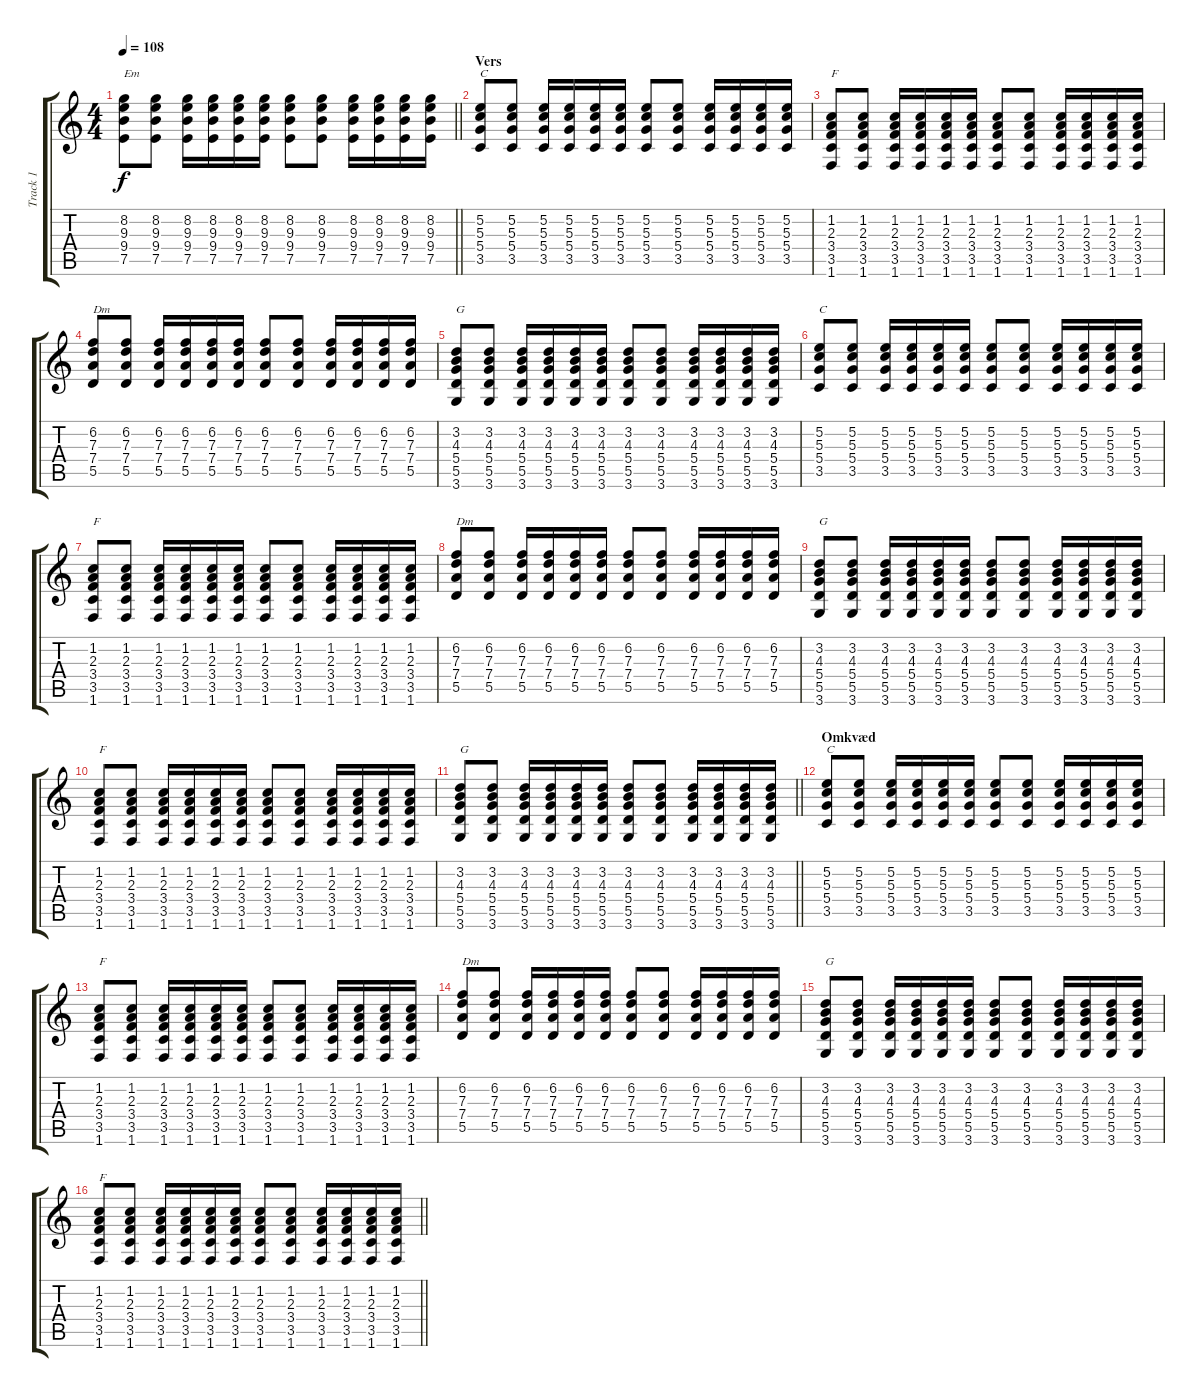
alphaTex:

\track ("Track 1" "Track 1") {instrument overdrivenguitar}
\staff {score tabs}
\tuning (E4 B3 G3 D3 A2 E2) {hide}
\ts (4 4)
\tempo 108
\clef g2
\barLineRight lightlight
\ks c
(8.2 9.3 9.4 7.5).8{txt "Em" dy f} (8.2 9.3 9.4 7.5).8 (8.2 9.3 9.4 7.5).16 (8.2 9.3 9.4 7.5).16 (8.2 9.3 9.4 7.5).16 (8.2 9.3 9.4 7.5).16 (8.2 9.3 9.4 7.5).8 (8.2 9.3 9.4 7.5).8 (8.2 9.3 9.4 7.5).16 (8.2 9.3 9.4 7.5).16 (8.2 9.3 9.4 7.5).16 (8.2 9.3 9.4 7.5).16 |
\section ("" "Vers")
(5.2 5.3 5.4 3.5).8{txt "C"} (5.2 5.3 5.4 3.5).8 (5.2 5.3 5.4 3.5).16 (5.2 5.3 5.4 3.5).16 (5.2 5.3 5.4 3.5).16 (5.2 5.3 5.4 3.5).16 (5.2 5.3 5.4 3.5).8 (5.2 5.3 5.4 3.5).8 (5.2 5.3 5.4 3.5).16 (5.2 5.3 5.4 3.5).16 (5.2 5.3 5.4 3.5).16 (5.2 5.3 5.4 3.5).16 |
(1.2 2.3 3.4 3.5 1.6).8{txt "F"} (1.2 2.3 3.4 3.5 1.6).8 (1.2 2.3 3.4 3.5 1.6).16 (1.2 2.3 3.4 3.5 1.6).16 (1.2 2.3 3.4 3.5 1.6).16 (1.2 2.3 3.4 3.5 1.6).16 (1.2 2.3 3.4 3.5 1.6).8 (1.2 2.3 3.4 3.5 1.6).8 (1.2 2.3 3.4 3.5 1.6).16 (1.2 2.3 3.4 3.5 1.6).16 (1.2 2.3 3.4 3.5 1.6).16 (1.2 2.3 3.4 3.5 1.6).16 |
(6.2 7.3 7.4 5.5).8{txt "Dm"} (6.2 7.3 7.4 5.5).8 (6.2 7.3 7.4 5.5).16 (6.2 7.3 7.4 5.5).16 (6.2 7.3 7.4 5.5).16 (6.2 7.3 7.4 5.5).16 (6.2 7.3 7.4 5.5).8 (6.2 7.3 7.4 5.5).8 (6.2 7.3 7.4 5.5).16 (6.2 7.3 7.4 5.5).16 (6.2 7.3 7.4 5.5).16 (6.2 7.3 7.4 5.5).16 |
(3.2 4.3 5.4 5.5 3.6).8{txt "G"} (3.2 4.3 5.4 5.5 3.6).8 (3.2 4.3 5.4 5.5 3.6).16 (3.2 4.3 5.4 5.5 3.6).16 (3.2 4.3 5.4 5.5 3.6).16 (3.2 4.3 5.4 5.5 3.6).16 (3.2 4.3 5.4 5.5 3.6).8 (3.2 4.3 5.4 5.5 3.6).8 (3.2 4.3 5.4 5.5 3.6).16 (3.2 4.3 5.4 5.5 3.6).16 (3.2 4.3 5.4 5.5 3.6).16 (3.2 4.3 5.4 5.5 3.6).16 |
(5.2 5.3 5.4 3.5).8{txt "C"} (5.2 5.3 5.4 3.5).8 (5.2 5.3 5.4 3.5).16 (5.2 5.3 5.4 3.5).16 (5.2 5.3 5.4 3.5).16 (5.2 5.3 5.4 3.5).16 (5.2 5.3 5.4 3.5).8 (5.2 5.3 5.4 3.5).8 (5.2 5.3 5.4 3.5).16 (5.2 5.3 5.4 3.5).16 (5.2 5.3 5.4 3.5).16 (5.2 5.3 5.4 3.5).16 |
(1.2 2.3 3.4 3.5 1.6).8{txt "F"} (1.2 2.3 3.4 3.5 1.6).8 (1.2 2.3 3.4 3.5 1.6).16 (1.2 2.3 3.4 3.5 1.6).16 (1.2 2.3 3.4 3.5 1.6).16 (1.2 2.3 3.4 3.5 1.6).16 (1.2 2.3 3.4 3.5 1.6).8 (1.2 2.3 3.4 3.5 1.6).8 (1.2 2.3 3.4 3.5 1.6).16 (1.2 2.3 3.4 3.5 1.6).16 (1.2 2.3 3.4 3.5 1.6).16 (1.2 2.3 3.4 3.5 1.6).16 |
(6.2 7.3 7.4 5.5).8{txt "Dm"} (6.2 7.3 7.4 5.5).8 (6.2 7.3 7.4 5.5).16 (6.2 7.3 7.4 5.5).16 (6.2 7.3 7.4 5.5).16 (6.2 7.3 7.4 5.5).16 (6.2 7.3 7.4 5.5).8 (6.2 7.3 7.4 5.5).8 (6.2 7.3 7.4 5.5).16 (6.2 7.3 7.4 5.5).16 (6.2 7.3 7.4 5.5).16 (6.2 7.3 7.4 5.5).16 |
(3.2 4.3 5.4 5.5 3.6).8{txt "G"} (3.2 4.3 5.4 5.5 3.6).8 (3.2 4.3 5.4 5.5 3.6).16 (3.2 4.3 5.4 5.5 3.6).16 (3.2 4.3 5.4 5.5 3.6).16 (3.2 4.3 5.4 5.5 3.6).16 (3.2 4.3 5.4 5.5 3.6).8 (3.2 4.3 5.4 5.5 3.6).8 (3.2 4.3 5.4 5.5 3.6).16 (3.2 4.3 5.4 5.5 3.6).16 (3.2 4.3 5.4 5.5 3.6).16 (3.2 4.3 5.4 5.5 3.6).16 |
(1.2 2.3 3.4 3.5 1.6).8{txt "F"} (1.2 2.3 3.4 3.5 1.6).8 (1.2 2.3 3.4 3.5 1.6).16 (1.2 2.3 3.4 3.5 1.6).16 (1.2 2.3 3.4 3.5 1.6).16 (1.2 2.3 3.4 3.5 1.6).16 (1.2 2.3 3.4 3.5 1.6).8 (1.2 2.3 3.4 3.5 1.6).8 (1.2 2.3 3.4 3.5 1.6).16 (1.2 2.3 3.4 3.5 1.6).16 (1.2 2.3 3.4 3.5 1.6).16 (1.2 2.3 3.4 3.5 1.6).16 |
\barLineRight lightlight
(3.2 4.3 5.4 5.5 3.6).8{txt "G"} (3.2 4.3 5.4 5.5 3.6).8 (3.2 4.3 5.4 5.5 3.6).16 (3.2 4.3 5.4 5.5 3.6).16 (3.2 4.3 5.4 5.5 3.6).16 (3.2 4.3 5.4 5.5 3.6).16 (3.2 4.3 5.4 5.5 3.6).8 (3.2 4.3 5.4 5.5 3.6).8 (3.2 4.3 5.4 5.5 3.6).16 (3.2 4.3 5.4 5.5 3.6).16 (3.2 4.3 5.4 5.5 3.6).16 (3.2 4.3 5.4 5.5 3.6).16 |
\section ("" "Omkvæd")
(5.2 5.3 5.4 3.5).8{txt "C"} (5.2 5.3 5.4 3.5).8 (5.2 5.3 5.4 3.5).16 (5.2 5.3 5.4 3.5).16 (5.2 5.3 5.4 3.5).16 (5.2 5.3 5.4 3.5).16 (5.2 5.3 5.4 3.5).8 (5.2 5.3 5.4 3.5).8 (5.2 5.3 5.4 3.5).16 (5.2 5.3 5.4 3.5).16 (5.2 5.3 5.4 3.5).16 (5.2 5.3 5.4 3.5).16 |
(1.2 2.3 3.4 3.5 1.6).8{txt "F"} (1.2 2.3 3.4 3.5 1.6).8 (1.2 2.3 3.4 3.5 1.6).16 (1.2 2.3 3.4 3.5 1.6).16 (1.2 2.3 3.4 3.5 1.6).16 (1.2 2.3 3.4 3.5 1.6).16 (1.2 2.3 3.4 3.5 1.6).8 (1.2 2.3 3.4 3.5 1.6).8 (1.2 2.3 3.4 3.5 1.6).16 (1.2 2.3 3.4 3.5 1.6).16 (1.2 2.3 3.4 3.5 1.6).16 (1.2 2.3 3.4 3.5 1.6).16 |
(6.2 7.3 7.4 5.5).8{txt "Dm"} (6.2 7.3 7.4 5.5).8 (6.2 7.3 7.4 5.5).16 (6.2 7.3 7.4 5.5).16 (6.2 7.3 7.4 5.5).16 (6.2 7.3 7.4 5.5).16 (6.2 7.3 7.4 5.5).8 (6.2 7.3 7.4 5.5).8 (6.2 7.3 7.4 5.5).16 (6.2 7.3 7.4 5.5).16 (6.2 7.3 7.4 5.5).16 (6.2 7.3 7.4 5.5).16 |
(3.2 4.3 5.4 5.5 3.6).8{txt "G"} (3.2 4.3 5.4 5.5 3.6).8 (3.2 4.3 5.4 5.5 3.6).16 (3.2 4.3 5.4 5.5 3.6).16 (3.2 4.3 5.4 5.5 3.6).16 (3.2 4.3 5.4 5.5 3.6).16 (3.2 4.3 5.4 5.5 3.6).8 (3.2 4.3 5.4 5.5 3.6).8 (3.2 4.3 5.4 5.5 3.6).16 (3.2 4.3 5.4 5.5 3.6).16 (3.2 4.3 5.4 5.5 3.6).16 (3.2 4.3 5.4 5.5 3.6).16 |
\barLineRight lightlight
(1.2 2.3 3.4 3.5 1.6).8{txt "F"} (1.2 2.3 3.4 3.5 1.6).8 (1.2 2.3 3.4 3.5 1.6).16 (1.2 2.3 3.4 3.5 1.6).16 (1.2 2.3 3.4 3.5 1.6).16 (1.2 2.3 3.4 3.5 1.6).16 (1.2 2.3 3.4 3.5 1.6).8 (1.2 2.3 3.4 3.5 1.6).8 (1.2 2.3 3.4 3.5 1.6).16 (1.2 2.3 3.4 3.5 1.6).16 (1.2 2.3 3.4 3.5 1.6).16 (1.2 2.3 3.4 3.5 1.6).16
